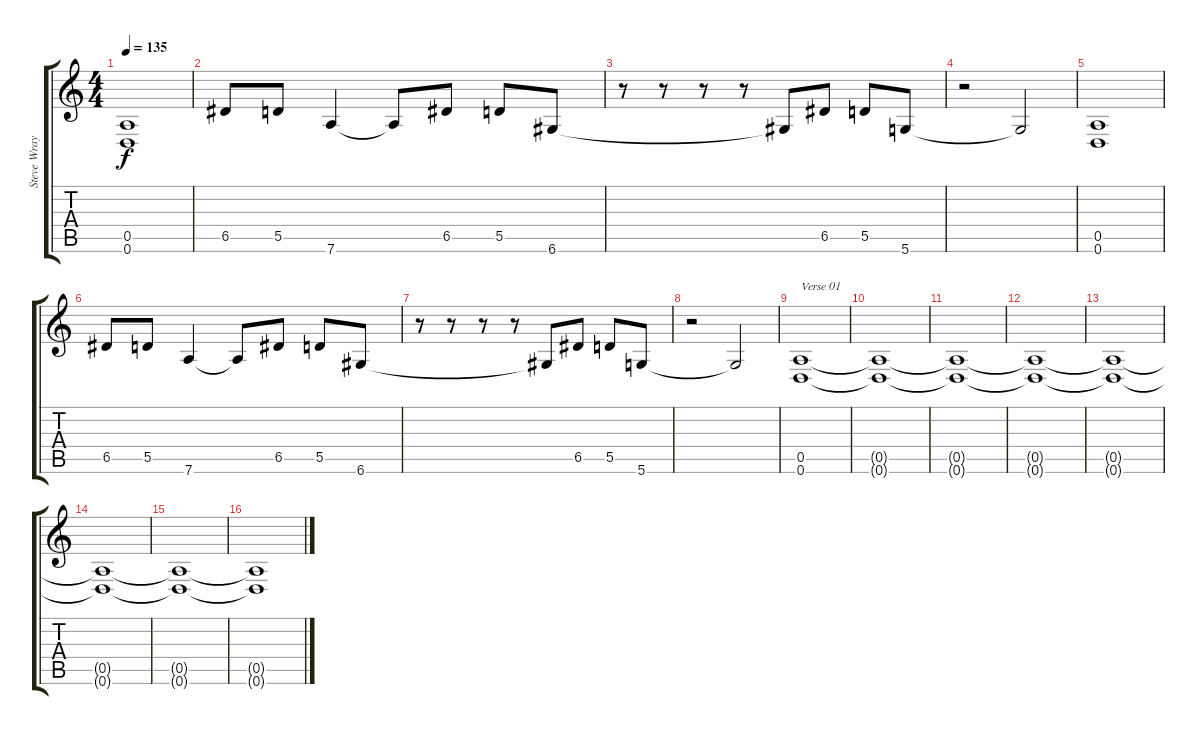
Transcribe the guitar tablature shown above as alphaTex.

\track ("Steve Wray" "Steve Wray") {instrument distortionguitar}
\staff {score tabs}
\tuning (E4 B3 G3 D3 A2 D2) {hide}
\ts (4 4)
\tempo 135
\clef g2
\ks c
(0.5 0.6).1{dy f} |
6.5.8 5.5.8 7.6.4 7.6{t}.8 6.5.8 5.5.8 6.6.8 |
r.8 r.8 r.8 r.8 6.6{t}.8 6.5.8 5.5.8 5.6.8 |
r.2 5.6{t}.2 |
(0.5 0.6).1 |
6.5.8 5.5.8 7.6.4 7.6{t}.8 6.5.8 5.5.8 6.6.8 |
r.8 r.8 r.8 r.8 6.6{t}.8 6.5.8 5.5.8 5.6.8 |
r.2 5.6{t}.2 |
(0.5 0.6).1{txt "Verse 01"} |
(0.5{t} 0.6{t}).1 |
(0.5{t} 0.6{t}).1{volume 11} |
(0.5{t} 0.6{t}).1{volume 9} |
(0.5{t} 0.6{t}).1{volume 7} |
(0.5{t} 0.6{t}).1{volume 5} |
(0.5{t} 0.6{t}).1{volume 3} |
(0.5{t} 0.6{t}).1{volume 1}
